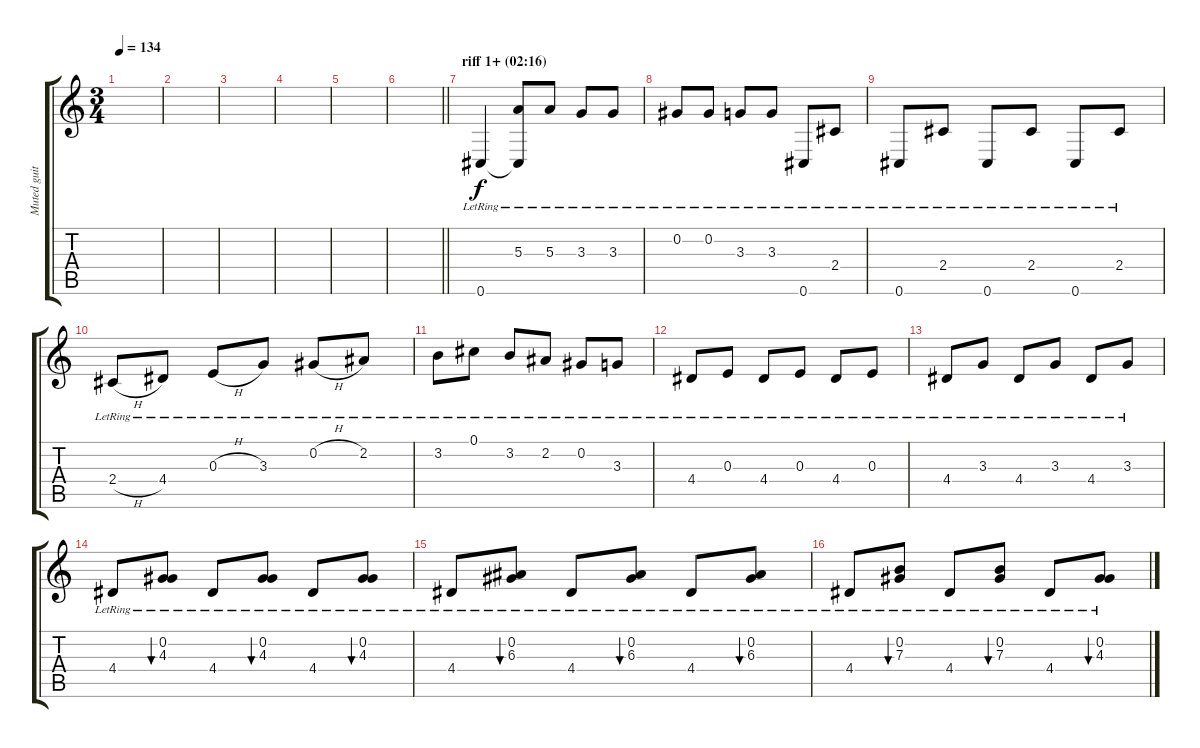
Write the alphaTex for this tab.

\track ("Muted guitar" "Muted guit") {instrument electricguitarmuted}
\staff {score tabs}
\tuning (Db4 Ab3 E3 B2 Gb2 Db2) {hide}
\ts (3 4)
\tempo 134
\clef g2
\ks c
|
|
|
|
|
\barLineRight lightlight
|
\section ("" "riff 1+ (02:16)")
0.6{lr}.4 (5.3{lr} 0.6{t}).8 5.3{lr}.8 3.3{lr}.8 3.3{lr}.8 |
0.2{lr}.8 0.2{lr}.8 3.3{lr}.8 3.3{lr}.8 0.6{lr}.8 2.4{lr}.8 |
0.6{lr}.8 2.4{lr}.8 0.6{lr}.8 2.4{lr}.8 0.6{lr}.8 2.4{lr}.8 |
2.4{h lr}.8 4.4{lr}.8 0.3{h lr}.8 3.3{lr}.8 0.2{h lr}.8 2.2{lr}.8 |
3.2{lr}.8 0.1{lr}.8 3.2{lr}.8 2.2{lr}.8 0.2{lr}.8 3.3{lr}.8 |
4.4{lr}.8 0.3{lr}.8 4.4{lr}.8 0.3{lr}.8 4.4{lr}.8 0.3{lr}.8 |
4.4{lr}.8 3.3{lr}.8 4.4{lr}.8 3.3{lr}.8 4.4{lr}.8 3.3{lr}.8 |
4.4{lr}.8 (0.2{lr} 4.3{lr}).8{bu 60} 4.4{lr}.8 (0.2{lr} 4.3{lr}).8{bu 120} 4.4{lr}.8 (0.2{lr} 4.3{lr}).8{bu 240} |
4.4{lr}.8 (0.2{lr} 6.3{lr}).8{bu 240} 4.4{lr}.8 (0.2{lr} 6.3{lr}).8{bu 240} 4.4{lr}.8 (0.2{lr} 6.3{lr}).8{bu 240} |
4.4{lr}.8 (0.2{lr} 7.3{lr}).8{bu 240} 4.4{lr}.8 (0.2{lr} 7.3{lr}).8{bu 240} 4.4{lr}.8 (0.2{lr} 4.3{lr}).8{bu 240}
